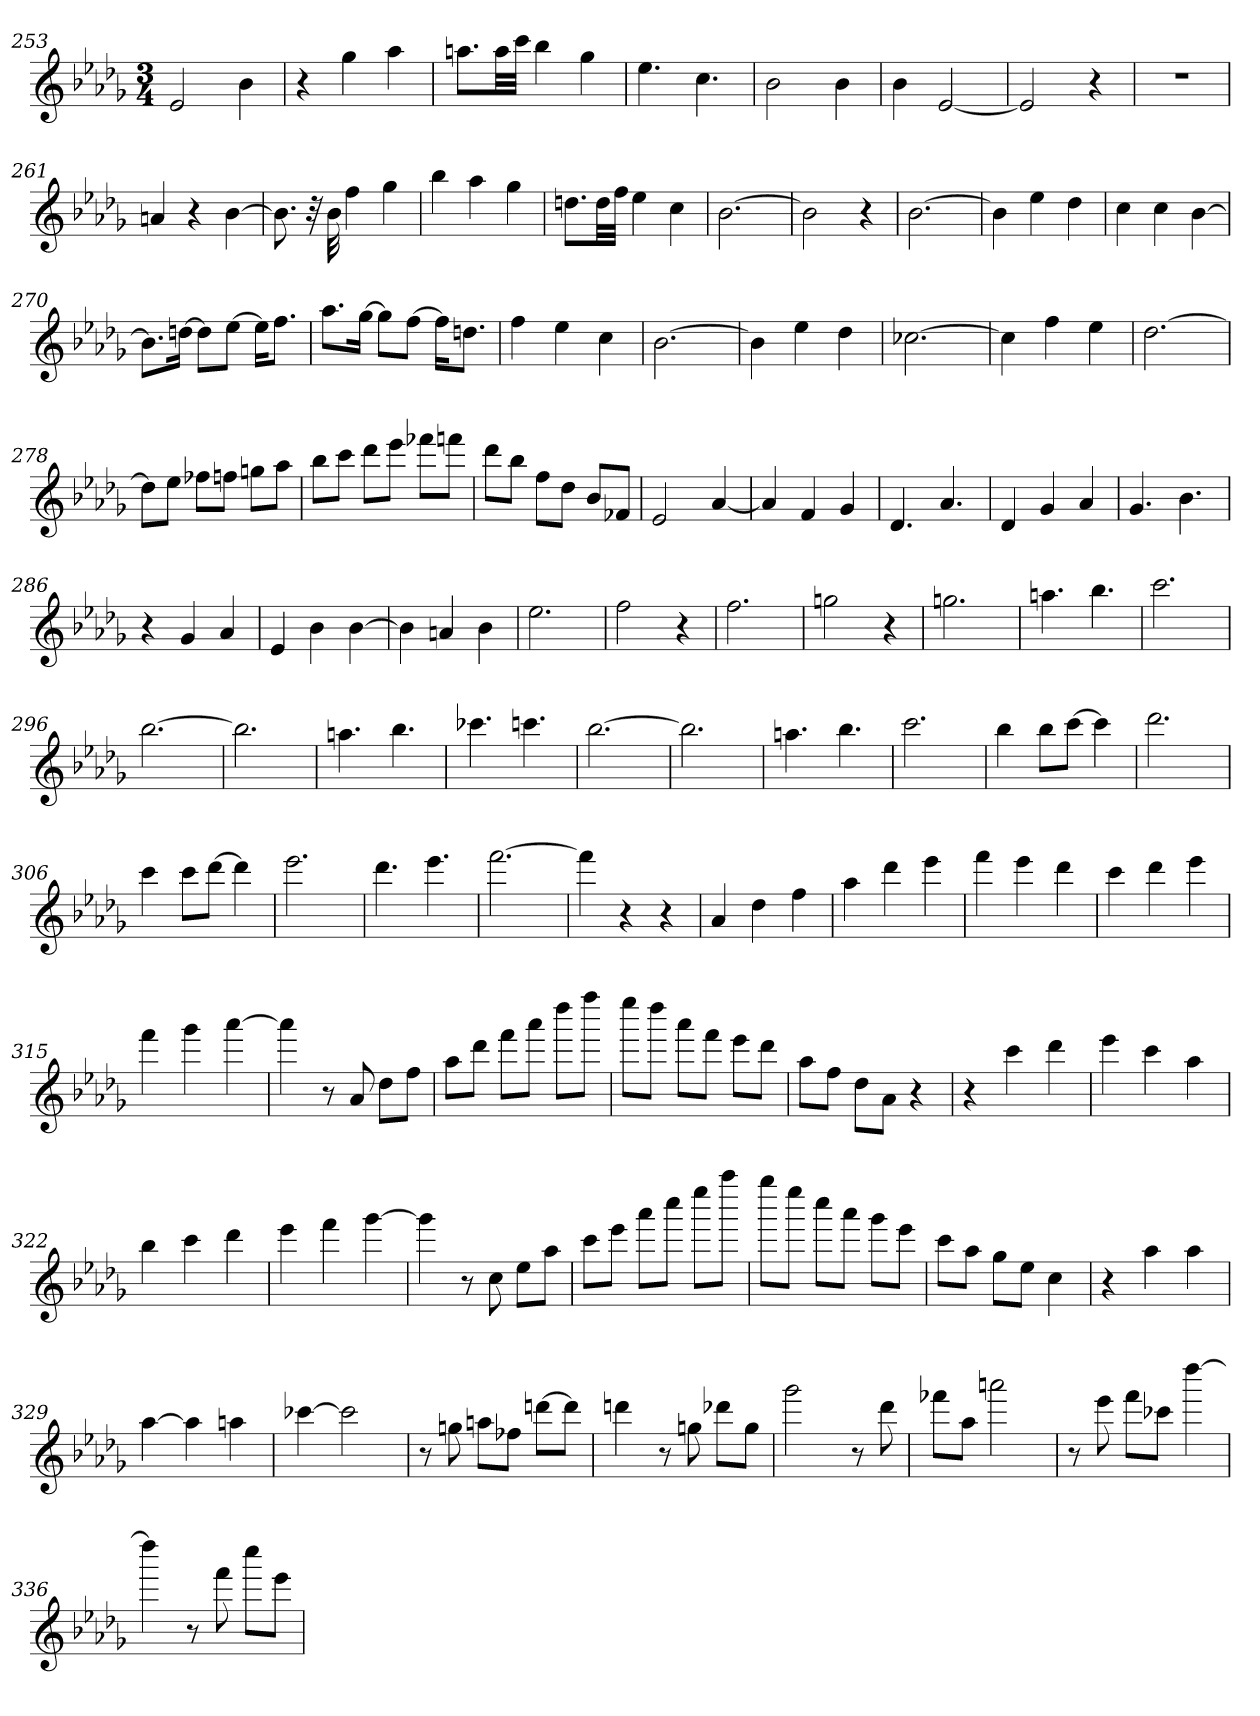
**kern
*part1
*staff1
*clefG2
*k[b-e-a-d-g-]
*D-:
*M3/4
=253
2e-
4b-
=254
4r
4gg-
4aa-
=255
8.aan\L
32aa\LL
32ccc\JJJ
4bb-
4gg-
=256
4.ee-
4.cc
=257
2b-
4b-
=258
4b-
[2e-
=259
2e-]
4r
=260
2.r
=261
4an
4r
[4b-
=262
8.b-]
32r
32b-
4ff
4gg-
=263
4bb-
4aa-
4gg-
=264
8.ddn\L
32dd\LL
32ff\JJJ
4ee-
4cc
=265
[2.b-
=266
2b-]
4r
=267
[2.b-
=268
4b-]
4ee-
4dd-
=269
4cc
4cc
[4b-
=270
8.b-\L]
[16ddn\Jk
8dd\L]
[8ee-\J
16ee-\KL]
8.ff\J
=271
8.aa-\L
[16gg-\Jk
8gg-\L]
[8ff\J
16ff\KL]
8.ddn\J
=272
4ff
4ee-
4cc
=273
[2.b-
=274
4b-]
4ee-
4dd-
=275
[2.cc-X
=276
4cc-]
4ff
4ee-
=277
[2.dd-
=278
8dd-\L]
8ee-\J
8ff-X\L
8ffn\J
8ggn\L
8aa-\J
=279
8bb-\L
8ccc\J
8ddd-\L
8eee-\J
8fff-X\L
8fffn\J
=280
8ddd-\L
8bb-\J
8ff\L
8dd-\J
8b-/L
8f-X/J
=281
2e-
[4a-
=282
4a-]
4f
4g-
=283
4.d-
4.a-
=284
4d-
4g-
4a-
=285
4.g-
4.b-
=286
4r
4g-
4a-
=287
4e-
4b-
[4b-
=288
4b-]
4an
4b-
=289
2.ee-
=290
2ff
4r
=291
2.ff
=292
2ggn
4r
=293
2.ggn
=294
4.aan
4.bb-
=295
2.ccc
=296
[2.bb-
=297
2.bb-]
=298
4.aan
4.bb-
=299
4.ccc-X
4.cccn
=300
[2.bb-
=301
2.bb-]
=302
4.aan
4.bb-
=303
2.ccc
=304
4bb-
8bb-\L
[8ccc\J
4ccc]
=305
2.ddd-
=306
4ccc
8ccc\L
[8ddd-\J
4ddd-]
=307
2.eee-
=308
4.ddd-
4.eee-
=309
[2.fff
=310
4fff]
4r
4r
=311
4a-
4dd-
4ff
=312
4aa-
4ddd-
4eee-
=313
4fff
4eee-
4ddd-
=314
4ccc
4ddd-
4eee-
=315
4fff
4ggg-
[4aaa-
=316
4aaa-]
8r
8a-
8dd-\L
8ff\J
=317
8aa-\L
8ddd-\J
8fff\L
8aaa-\J
8dddd-\L
8ffff\J
=318
8eeee-\L
8dddd-\J
8aaa-\L
8fff\J
8eee-\L
8ddd-\J
=319
8aa-\L
8ff\J
8dd-\L
8a-\J
4r
=320
4r
4ccc
4ddd-
=321
4eee-
4ccc
4aa-
=322
4bb-
4ccc
4ddd-
=323
4eee-
4fff
[4ggg-
=324
4ggg-]
8r
8cc
8ee-\L
8aa-\J
=325
8ccc\L
8eee-\J
8aaa-\L
8cccc\J
8eeee-\L
8aaaa-\J
=326
8gggg-\L
8eeee-\J
8cccc\L
8aaa-\J
8ggg-\L
8eee-\J
=327
8ccc\L
8aa-\J
8gg-\L
8ee-\J
4cc
=328
4r
4aa-
4aa-
=329
[4aa-
4aa-]
4aan
=330
[4ccc-X
2ccc-]
=331
8r
8ggn
8aan\L
8ff-X\J
[8dddn\L
8ddd\J]
=332
4dddn
8r
8ggn
8ddd-X\L
8gg\J
=333
2ggg-
8r
8ddd-
=334
8fff-X\L
8aa-\J
2aaan
=335
8r
8eee-
8fff\L
8ccc-X\J
[4dddd-
=336
4dddd-]
8r
8fff
8cccc\L
8eee-\J
=
*-
